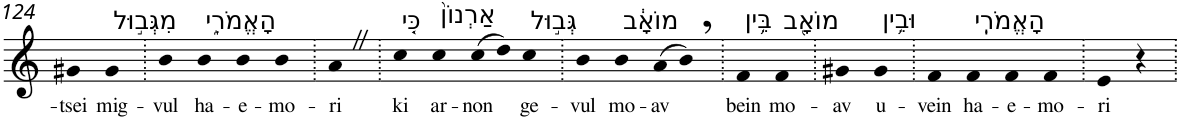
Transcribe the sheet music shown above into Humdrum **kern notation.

**kern	**text
*part1	*part1
*staff1	*staff1
*I"Piano	*
*I'Pno	*
!!LO:PB:g=z
*clefG2	*
*k[]	*
=124	=124
!	!LO:LY:b
4g#X	-tsei
!LO:TX:a:t=מִגְּב֣וּל	!
!	!LO:LY:b
4g#	mig-
=125.	=125.
!	!LO:LY:b
4b	-vul
!LO:TX:a:t=הָאֱמֹרִ֑י	!
!	!LO:LY:b
4b	ha-
!	!LO:LY:b
4b	-e-
!	!LO:LY:b
4b	-mo-
=126.	=126.
!	!LO:LY:b
4aZ	-ri
=127.	=127.
!LO:TX:a:t=כִּ֤י	!
!	!LO:LY:b
4cc	ki
!LO:TX:a:t=אַרְנוֹן֙	!
!	!LO:LY:b
4cc	ar-
!	!LO:LY:b
(>8cc	-non
8dd)	.
!LO:TX:a:t=גְּב֣וּל	!
!	!LO:LY:b
4cc	ge-
=128.	=128.
!	!LO:LY:b
4b	-vul
!LO:TX:a:t=מוֹאָ֔ב	!
!	!LO:LY:b
4b	mo-
!	!LO:LY:b
(>8a	-av
8b,)	.
=129.	=129.
!LO:TX:a:t=בֵּ֥ין	!
!	!LO:LY:b
4f	bein
!LO:TX:a:t=מוֹאָ֖ב	!
!	!LO:LY:b
4f	mo-
=130.	=130.
!	!LO:LY:b
4g#X	-av
!LO:TX:a:t=וּבֵ֥ין	!
!	!LO:LY:b
4g#	u-
=131.	=131.
!	!LO:LY:b
4f	-vein
!LO:TX:a:t=הָאֱמֹרִֽי	!
!	!LO:LY:b
4f	ha-
!	!LO:LY:b
4f	-e-
!	!LO:LY:b
4f	-mo-
=132.	=132.
!	!LO:LY:b
4e	-ri
4r	.
=.	=.
*-	*-
